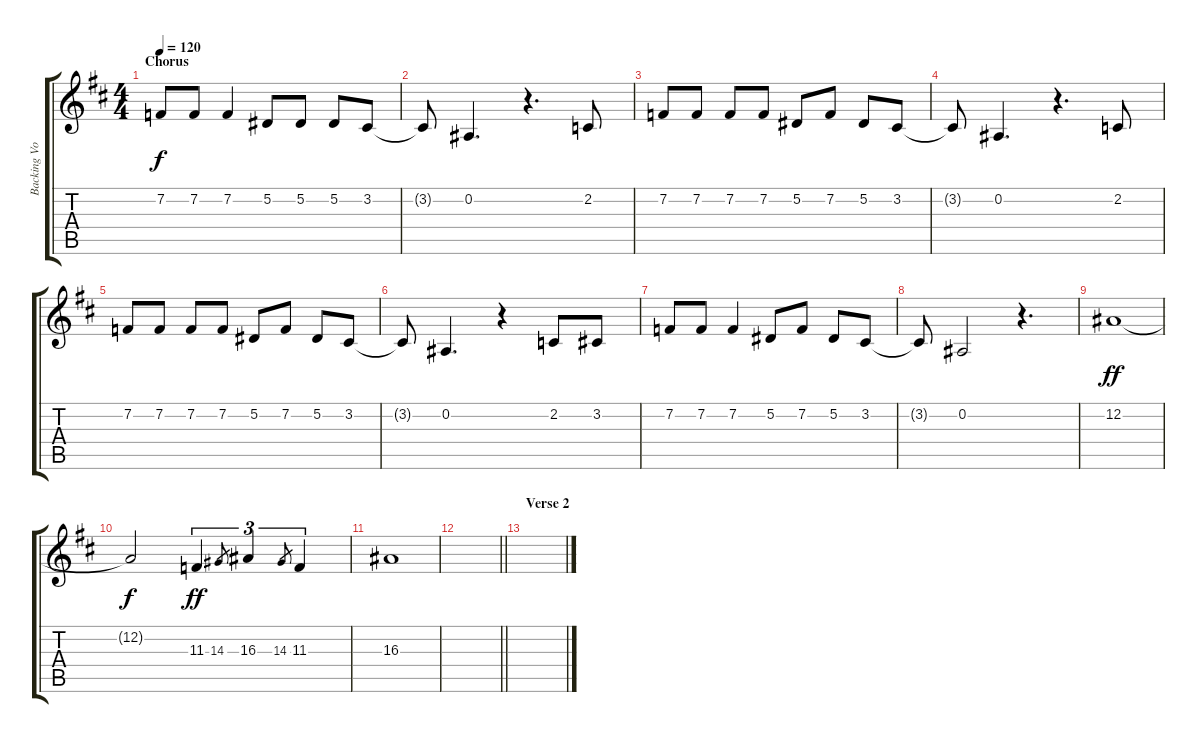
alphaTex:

\track ("Backing Vocals" "Backing Vo") {instrument lead2sawtooth}
\staff {score tabs}
\tuning (Eb4 Bb3 Gb3 Db3 Ab2 Eb2) {hide}
\ts (4 4)
\section ("" "Chorus")
\tempo 120
\clef g2
\ks d
7.2.8{dy f} 7.2.8 7.2.4 5.2.8 5.2.8 5.2.8 3.2.8 |
3.2{t}.8 0.2.4{d} r.4{d} 2.2.8 |
7.2.8 7.2.8 7.2.8 7.2.8 5.2.8 7.2.8 5.2.8 3.2.8 |
3.2{t}.8 0.2.4{d} r.4{d} 2.2.8 |
7.2.8 7.2.8 7.2.8 7.2.8 5.2.8 7.2.8 5.2.8 3.2.8 |
3.2{t}.8 0.2.4{d} r.4 2.2.8 3.2.8 |
7.2.8 7.2.8 7.2.4 5.2.8 7.2.8 5.2.8 3.2.8 |
3.2{t}.8 0.2.2 r.4{d} |
12.2.1{dy ff} |
12.2{t}.2{dy f} 11.3.4{tu (3 2) dy ff} 14.3.8{gr} 16.3.4{tu (3 2)} 14.3.8{gr} 11.3.4{tu (3 2)} |
16.3.1 |
\barLineRight lightlight
|
\section ("" "Verse 2")
